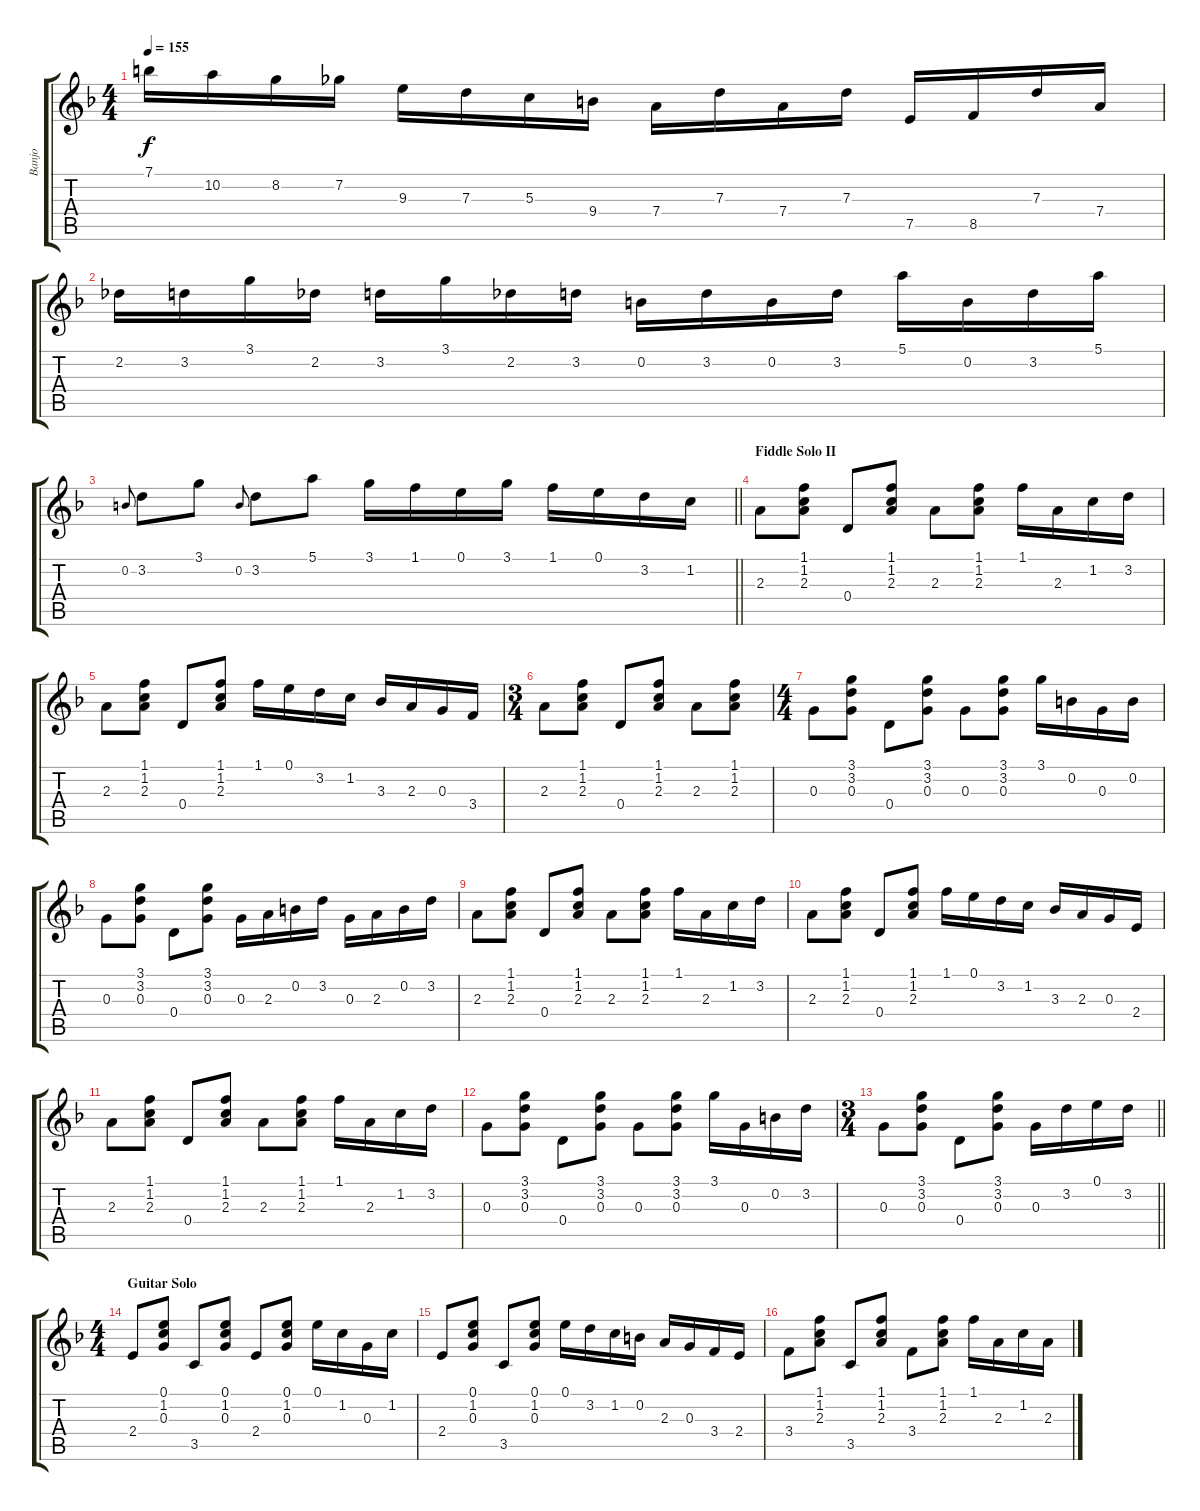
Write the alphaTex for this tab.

\track ("Banjo" "Banjo") {instrument banjo}
\staff {score tabs}
\tuning (E4 B3 G3 D3 A2 E2) {hide}
\displaytranspose 12
\ts (4 4)
\tempo 155
\clef g2
\ks dminor
7.1.16{dy f} 10.2.16 8.2.16 7.2.16 9.3.16 7.3.16 5.3.16 9.4.16 7.4.16 7.3.16 7.4.16 7.3.16 7.5.16 8.5.16 7.3.16 7.4.16 |
2.2.16 3.2.16 3.1.16 2.2.16 3.2.16 3.1.16 2.2.16 3.2.16 0.2.16 3.2.16 0.2.16 3.2.16 5.1.16 0.2.16 3.2.16 5.1.16 |
\barLineRight lightlight
0.2.8{gr onbeat} 3.2.8 3.1.8 0.2.8{gr onbeat} 3.2.8 5.1.8 3.1.16 1.1.16 0.1.16 3.1.16 1.1.16 0.1.16 3.2.16 1.2.16 |
\section ("" "Fiddle Solo II")
2.3.8 (1.1 1.2 2.3).8 0.4.8 (1.1 1.2 2.3).8 2.3.8 (1.1 1.2 2.3).8 1.1.16 2.3.16 1.2.16 3.2.16 |
2.3.8 (1.1 1.2 2.3).8 0.4.8 (1.1 1.2 2.3).8 1.1.16 0.1.16 3.2.16 1.2.16 3.3.16 2.3.16 0.3.16 3.4.16 |
\ts (3 4)
2.3.8 (1.1 1.2 2.3).8 0.4.8 (1.1 1.2 2.3).8 2.3.8 (1.1 1.2 2.3).8 |
\ts (4 4)
0.3.8 (3.1 3.2 0.3).8 0.4.8 (3.1 3.2 0.3).8 0.3.8 (3.1 3.2 0.3).8 3.1.16 0.2.16 0.3.16 0.2.16 |
0.3.8 (3.1 3.2 0.3).8 0.4.8 (3.1 3.2 0.3).8 0.3.16 2.3.16 0.2.16 3.2.16 0.3.16 2.3.16 0.2.16 3.2.16 |
2.3.8 (1.1 1.2 2.3).8 0.4.8 (1.1 1.2 2.3).8 2.3.8 (1.1 1.2 2.3).8 1.1.16 2.3.16 1.2.16 3.2.16 |
2.3.8 (1.1 1.2 2.3).8 0.4.8 (1.1 1.2 2.3).8 1.1.16 0.1.16 3.2.16 1.2.16 3.3.16 2.3.16 0.3.16 2.4.16 |
2.3.8 (1.1 1.2 2.3).8 0.4.8 (1.1 1.2 2.3).8 2.3.8 (1.1 1.2 2.3).8 1.1.16 2.3.16 1.2.16 3.2.16 |
0.3.8 (3.1 3.2 0.3).8 0.4.8 (3.1 3.2 0.3).8 0.3.8 (3.1 3.2 0.3).8 3.1.16 0.3.16 0.2.16 3.2.16 |
\ts (3 4)
\barLineRight lightlight
0.3.8 (3.1 3.2 0.3).8 0.4.8 (3.1 3.2 0.3).8 0.3.16 3.2.16 0.1.16 3.2.16 |
\ts (4 4)
\section ("" "Guitar Solo")
2.4.8 (0.1 1.2 0.3).8 3.5.8 (0.1 1.2 0.3).8 2.4.8 (0.1 1.2 0.3).8 0.1.16 1.2.16 0.3.16 1.2.16 |
2.4.8 (0.1 1.2 0.3).8 3.5.8 (0.1 1.2 0.3).8 0.1.16 3.2.16 1.2.16 0.2.16 2.3.16 0.3.16 3.4.16 2.4.16 |
3.4.8 (1.1 1.2 2.3).8 3.5.8 (1.1 1.2 2.3).8 3.4.8 (1.1 1.2 2.3).8 1.1.16 2.3.16 1.2.16 2.3.16
